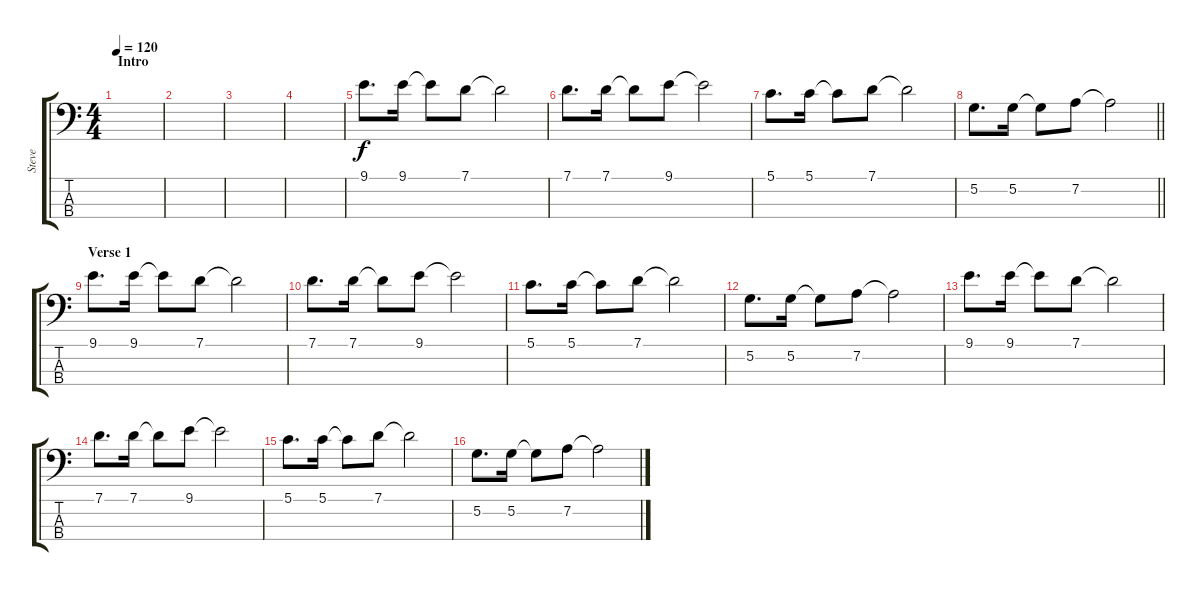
\track ("Steve" "Steve") {instrument electricbassfinger}
\staff {score tabs}
\tuning (G2 D2 A1 E1) {hide}
\ts (4 4)
\section ("" "Intro")
\tempo 120
\clef f4
\ks c
|
|
|
|
9.1.8{d} 9.1.16 9.1{t}.8 7.1.8 7.1{t}.2 |
7.1.8{d} 7.1.16 7.1{t}.8 9.1.8 9.1{t}.2 |
5.1.8{d} 5.1.16 5.1{t}.8 7.1.8 7.1{t}.2 |
\barLineRight lightlight
5.2.8{d} 5.2.16 5.2{t}.8 7.2.8 7.2{t}.2 |
\section ("" "Verse 1")
9.1.8{d} 9.1.16 9.1{t}.8 7.1.8 7.1{t}.2 |
7.1.8{d} 7.1.16 7.1{t}.8 9.1.8 9.1{t}.2 |
5.1.8{d} 5.1.16 5.1{t}.8 7.1.8 7.1{t}.2 |
5.2.8{d} 5.2.16 5.2{t}.8 7.2.8 7.2{t}.2 |
9.1.8{d} 9.1.16 9.1{t}.8 7.1.8 7.1{t}.2 |
7.1.8{d} 7.1.16 7.1{t}.8 9.1.8 9.1{t}.2 |
5.1.8{d} 5.1.16 5.1{t}.8 7.1.8 7.1{t}.2 |
5.2.8{d} 5.2.16 5.2{t}.8 7.2.8 7.2{t}.2
